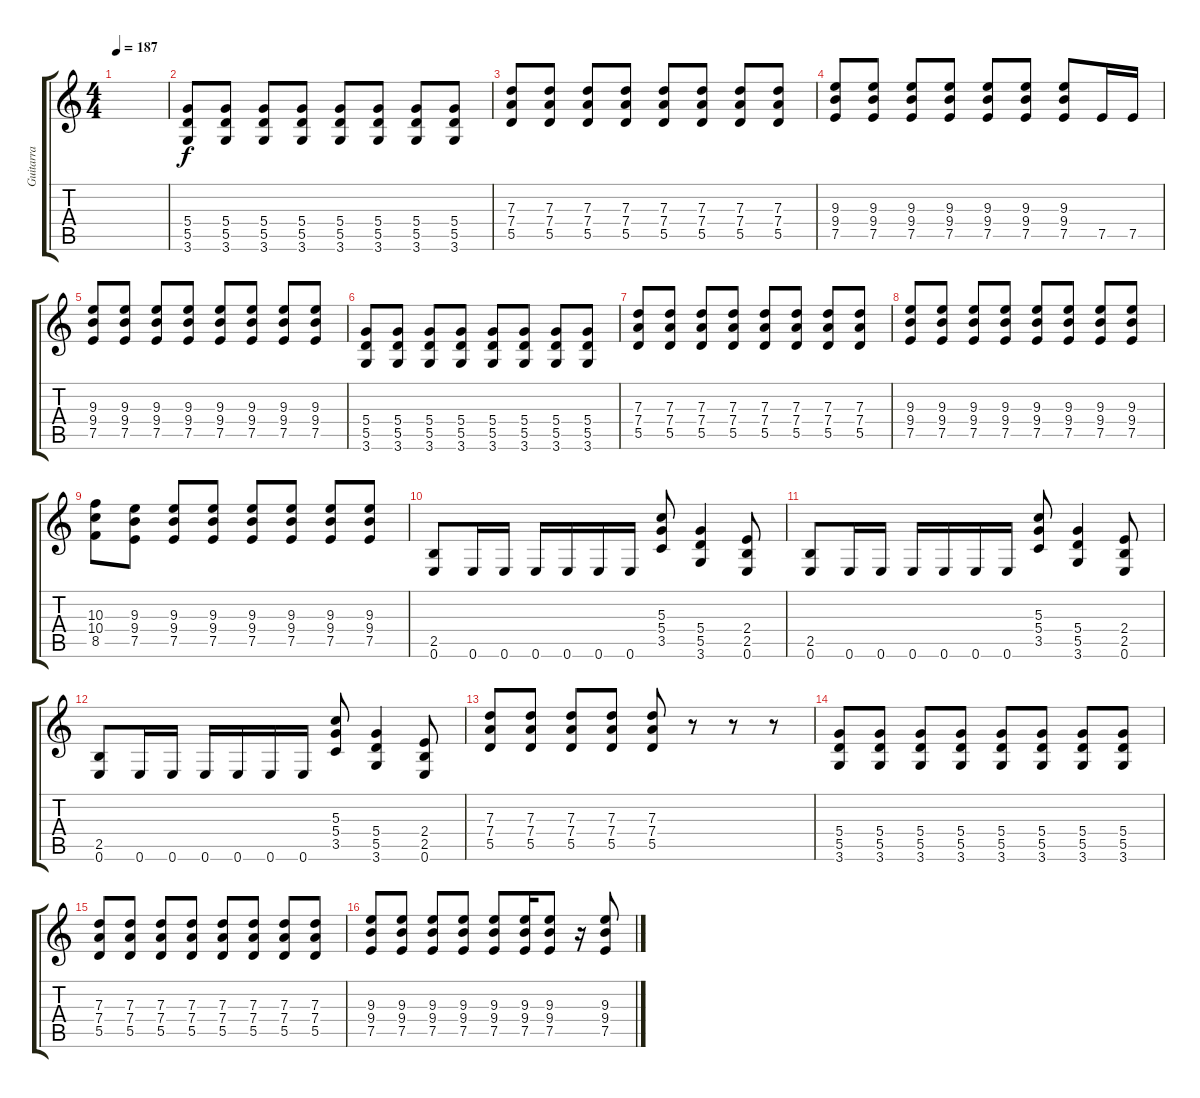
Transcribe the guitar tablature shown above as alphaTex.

\track ("Guitarra" "Guitarra") {instrument distortionguitar}
\staff {score tabs}
\tuning (E4 B3 G3 D3 A2 E2) {hide}
\ts (4 4)
\tempo 187
\clef g2
\ks c
|
(5.4 5.5 3.6).8 (5.4 5.5 3.6).8 (5.4 5.5 3.6).8 (5.4 5.5 3.6).8 (5.4 5.5 3.6).8 (5.4 5.5 3.6).8 (5.4 5.5 3.6).8 (5.4 5.5 3.6).8 |
(7.3 7.4 5.5).8 (7.3 7.4 5.5).8 (7.3 7.4 5.5).8 (7.3 7.4 5.5).8 (7.3 7.4 5.5).8 (7.3 7.4 5.5).8 (7.3 7.4 5.5).8 (7.3 7.4 5.5).8 |
(9.3 9.4 7.5).8 (9.3 9.4 7.5).8 (9.3 9.4 7.5).8 (9.3 9.4 7.5).8 (9.3 9.4 7.5).8 (9.3 9.4 7.5).8 (9.3 9.4 7.5).8 7.5.16 7.5.16 |
(9.3 9.4 7.5).8 (9.3 9.4 7.5).8 (9.3 9.4 7.5).8 (9.3 9.4 7.5).8 (9.3 9.4 7.5).8 (9.3 9.4 7.5).8 (9.3 9.4 7.5).8 (9.3 9.4 7.5).8 |
(5.4 5.5 3.6).8 (5.4 5.5 3.6).8 (5.4 5.5 3.6).8 (5.4 5.5 3.6).8 (5.4 5.5 3.6).8 (5.4 5.5 3.6).8 (5.4 5.5 3.6).8 (5.4 5.5 3.6).8 |
(7.3 7.4 5.5).8 (7.3 7.4 5.5).8 (7.3 7.4 5.5).8 (7.3 7.4 5.5).8 (7.3 7.4 5.5).8 (7.3 7.4 5.5).8 (7.3 7.4 5.5).8 (7.3 7.4 5.5).8 |
(9.3 9.4 7.5).8 (9.3 9.4 7.5).8 (9.3 9.4 7.5).8 (9.3 9.4 7.5).8 (9.3 9.4 7.5).8 (9.3 9.4 7.5).8 (9.3 9.4 7.5).8 (9.3 9.4 7.5).8 |
(10.3 10.4 8.5).8 (9.3 9.4 7.5).8 (9.3 9.4 7.5).8 (9.3 9.4 7.5).8 (9.3 9.4 7.5).8 (9.3 9.4 7.5).8 (9.3 9.4 7.5).8 (9.3 9.4 7.5).8 |
(2.5 0.6).8 0.6.16 0.6.16 0.6.16 0.6.16 0.6.16 0.6.16 (5.3 5.4 3.5).8 (5.4 5.5 3.6).4 (2.4 2.5 0.6).8 |
(2.5 0.6).8 0.6.16 0.6.16 0.6.16 0.6.16 0.6.16 0.6.16 (5.3 5.4 3.5).8 (5.4 5.5 3.6).4 (2.4 2.5 0.6).8 |
(2.5 0.6).8 0.6.16 0.6.16 0.6.16 0.6.16 0.6.16 0.6.16 (5.3 5.4 3.5).8 (5.4 5.5 3.6).4 (2.4 2.5 0.6).8 |
(7.3 7.4 5.5).8 (7.3 7.4 5.5).8 (7.3 7.4 5.5).8 (7.3 7.4 5.5).8 (7.3 7.4 5.5).8 r.8 r.8 r.8 |
(5.4 5.5 3.6).8 (5.4 5.5 3.6).8 (5.4 5.5 3.6).8 (5.4 5.5 3.6).8 (5.4 5.5 3.6).8 (5.4 5.5 3.6).8 (5.4 5.5 3.6).8 (5.4 5.5 3.6).8 |
(7.3 7.4 5.5).8 (7.3 7.4 5.5).8 (7.3 7.4 5.5).8 (7.3 7.4 5.5).8 (7.3 7.4 5.5).8 (7.3 7.4 5.5).8 (7.3 7.4 5.5).8 (7.3 7.4 5.5).8 |
(9.3 9.4 7.5).8 (9.3 9.4 7.5).8 (9.3 9.4 7.5).8 (9.3 9.4 7.5).8 (9.3 9.4 7.5).8 (9.3 9.4 7.5).16 (9.3 9.4 7.5).8 r.16 (9.3 9.4 7.5).8
